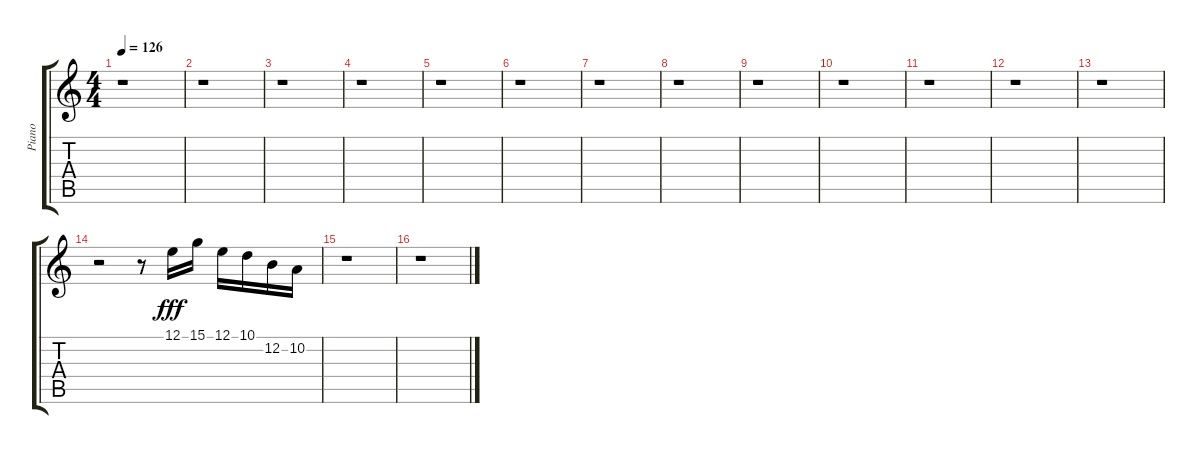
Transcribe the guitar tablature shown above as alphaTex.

\track ("Piano" "Piano") {instrument acousticgrandpiano}
\staff {score tabs}
\tuning (E4 B3 G3 D3 A2 E2) {hide}
\ts (4 4)
\tempo 126
\clef g2
\ks c
r.1{dy fff} |
r.1 |
r.1 |
r.1 |
r.1 |
r.1 |
r.1 |
r.1 |
r.1 |
r.1 |
r.1 |
r.1 |
r.1 |
r.2 r.8 12.1.16 15.1.16 12.1.16 10.1.16 12.2.16 10.2.16 |
r.1 |
r.1
